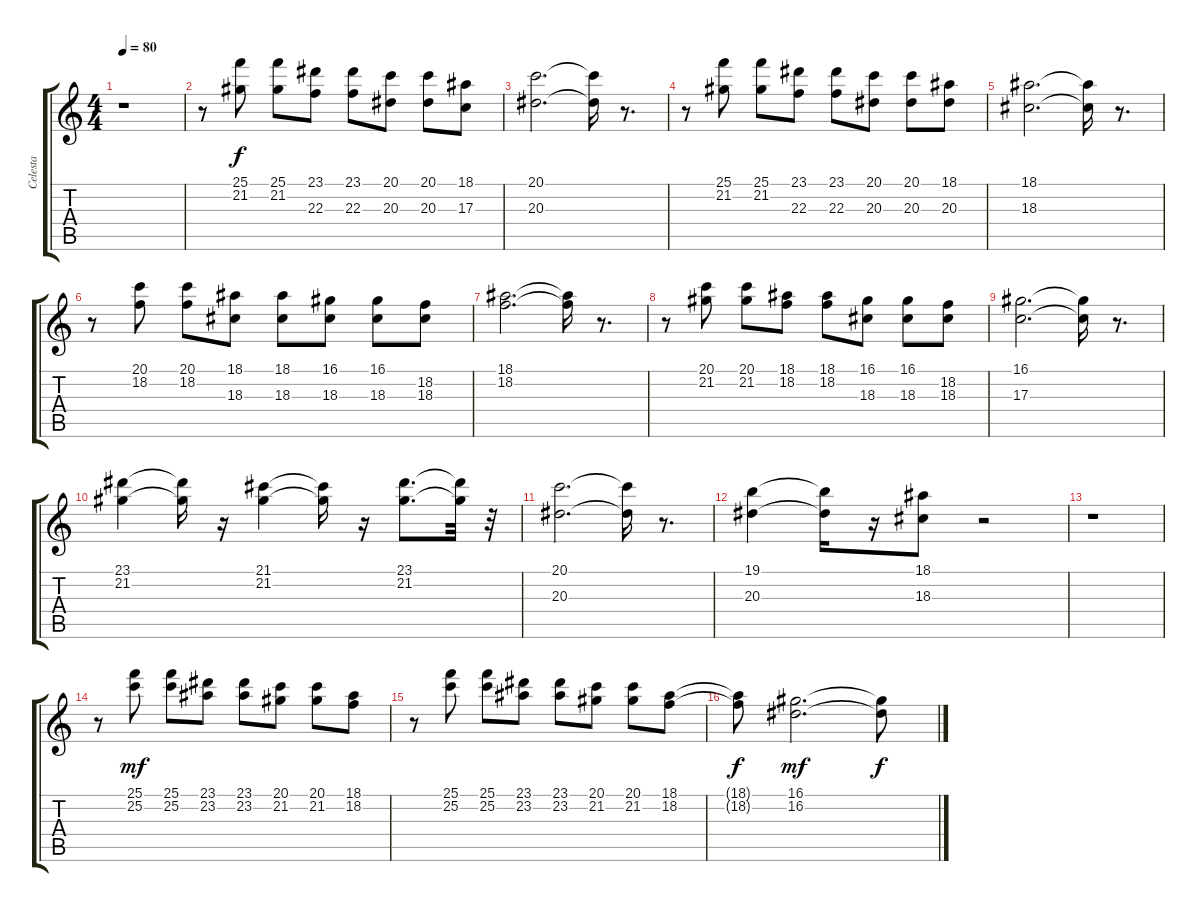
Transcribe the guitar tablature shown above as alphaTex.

\track ("Celesta" "Celesta") {instrument celesta}
\staff {score tabs}
\tuning (E4 B3 G3 D3 A2 E2) {hide}
\ts (4 4)
\tempo 80
\clef g2
\ks c
r.1{dy f} |
r.8 (25.1 21.2).8 (25.1 21.2).8 (23.1 22.3).8 (23.1 22.3).8 (20.1 20.3).8 (20.1 20.3).8 (18.1 17.3).8 |
(20.1 20.3).2{d} (20.1{t} 20.3{t}).16 r.8{d} |
r.8 (25.1 21.2).8 (25.1 21.2).8 (23.1 22.3).8 (23.1 22.3).8 (20.1 20.3).8 (20.1 20.3).8 (18.1 20.3).8 |
(18.1 18.3).2{d} (18.1{t} 18.3{t}).16 r.8{d} |
r.8 (20.1 18.2).8 (20.1 18.2).8 (18.1 18.3).8 (18.1 18.3).8 (16.1 18.3).8 (16.1 18.3).8 (18.2 18.3).8 |
(18.1 18.2).2{d} (18.1{t} 18.2{t}).16 r.8{d} |
r.8 (20.1 21.2).8 (20.1 21.2).8 (18.1 18.2).8 (18.1 18.2).8 (16.1 18.3).8 (16.1 18.3).8 (18.2 18.3).8 |
(16.1 17.3).2{d} (16.1{t} 17.3{t}).16 r.8{d} |
(23.1 21.2).4 (23.1{t} 21.2{t}).16 r.16 (21.1 21.2).4 (21.1{t} 21.2{t}).16 r.16 (23.1 21.2).8{d} (23.1{t} 21.2{t}).32 r.32 |
(20.1 20.3).2{d} (20.1{t} 20.3{t}).16 r.8{d} |
(19.1 20.3).4 (19.1{t} 20.3{t}).16 r.16 (18.1 18.3).8 r.2 |
r.1 |
r.8 (25.1 25.2).8{dy mf} (25.1 25.2).8 (23.1 23.2).8 (23.1 23.2).8 (20.1 21.2).8 (20.1 21.2).8 (18.1 18.2).8 |
r.8 (25.1 25.2).8 (25.1 25.2).8 (23.1 23.2).8 (23.1 23.2).8 (20.1 21.2).8 (20.1 21.2).8 (18.1 18.2).8 |
(18.1{t} 18.2{t}).8{dy f} (16.1 16.2).2{d dy mf} (16.1{t} 16.2{t}).8{dy f}
